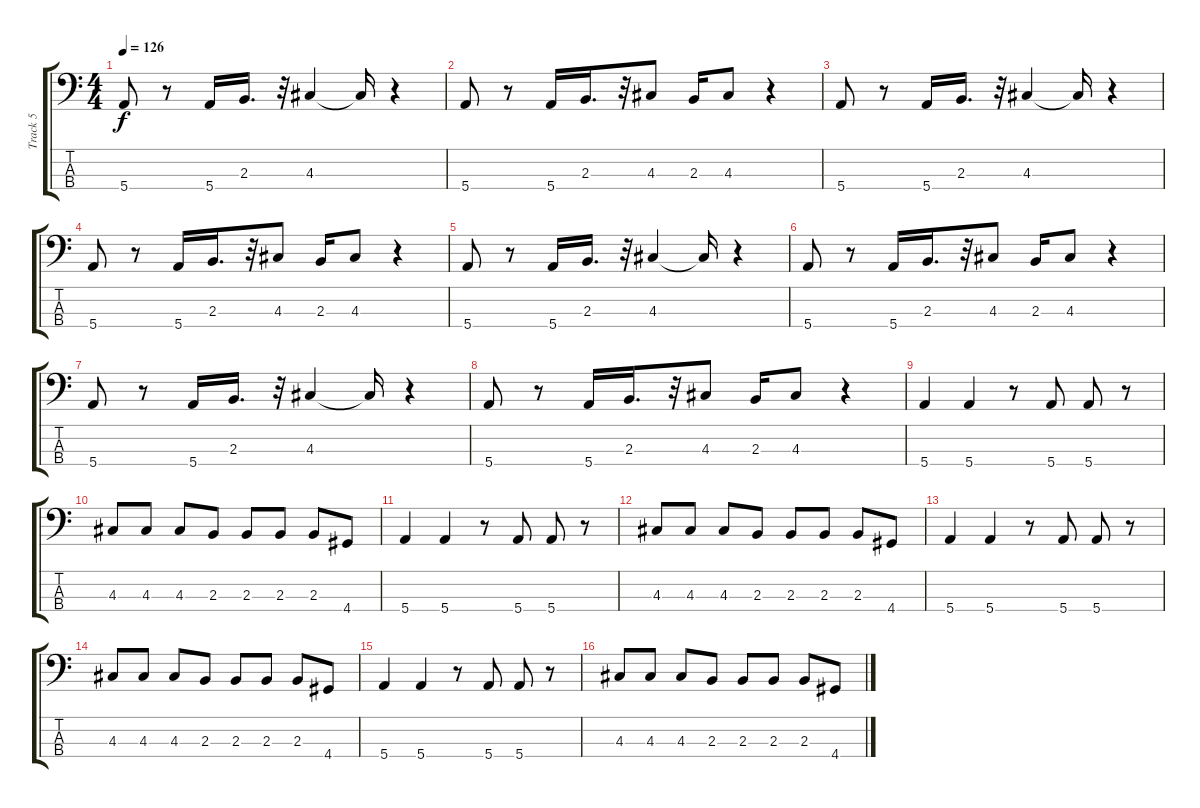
\track ("Track 5" "Track 5") {instrument slapbass2}
\staff {score tabs}
\tuning (G2 D2 A1 E1) {hide}
\ts (4 4)
\tempo 126
\clef f4
\ks c
5.4.8{dy f} r.8 5.4.16 2.3.16{d} r.32 4.3.4 4.3{t}.16 r.4 |
5.4.8 r.8 5.4.16 2.3.16{d} r.32 4.3.8 2.3.16 4.3.8 r.4 |
5.4.8 r.8 5.4.16 2.3.16{d} r.32 4.3.4 4.3{t}.16 r.4 |
5.4.8 r.8 5.4.16 2.3.16{d} r.32 4.3.8 2.3.16 4.3.8 r.4 |
5.4.8 r.8 5.4.16 2.3.16{d} r.32 4.3.4 4.3{t}.16 r.4 |
5.4.8 r.8 5.4.16 2.3.16{d} r.32 4.3.8 2.3.16 4.3.8 r.4 |
5.4.8 r.8 5.4.16 2.3.16{d} r.32 4.3.4 4.3{t}.16 r.4 |
5.4.8 r.8 5.4.16 2.3.16{d} r.32 4.3.8 2.3.16 4.3.8 r.4 |
5.4.4 5.4.4 r.8 5.4.8 5.4.8 r.8 |
4.3.8 4.3.8 4.3.8 2.3.8 2.3.8 2.3.8 2.3.8 4.4.8 |
5.4.4 5.4.4 r.8 5.4.8 5.4.8 r.8 |
4.3.8 4.3.8 4.3.8 2.3.8 2.3.8 2.3.8 2.3.8 4.4.8 |
5.4.4 5.4.4 r.8 5.4.8 5.4.8 r.8 |
4.3.8 4.3.8 4.3.8 2.3.8 2.3.8 2.3.8 2.3.8 4.4.8 |
5.4.4 5.4.4 r.8 5.4.8 5.4.8 r.8 |
4.3.8 4.3.8 4.3.8 2.3.8 2.3.8 2.3.8 2.3.8 4.4.8
